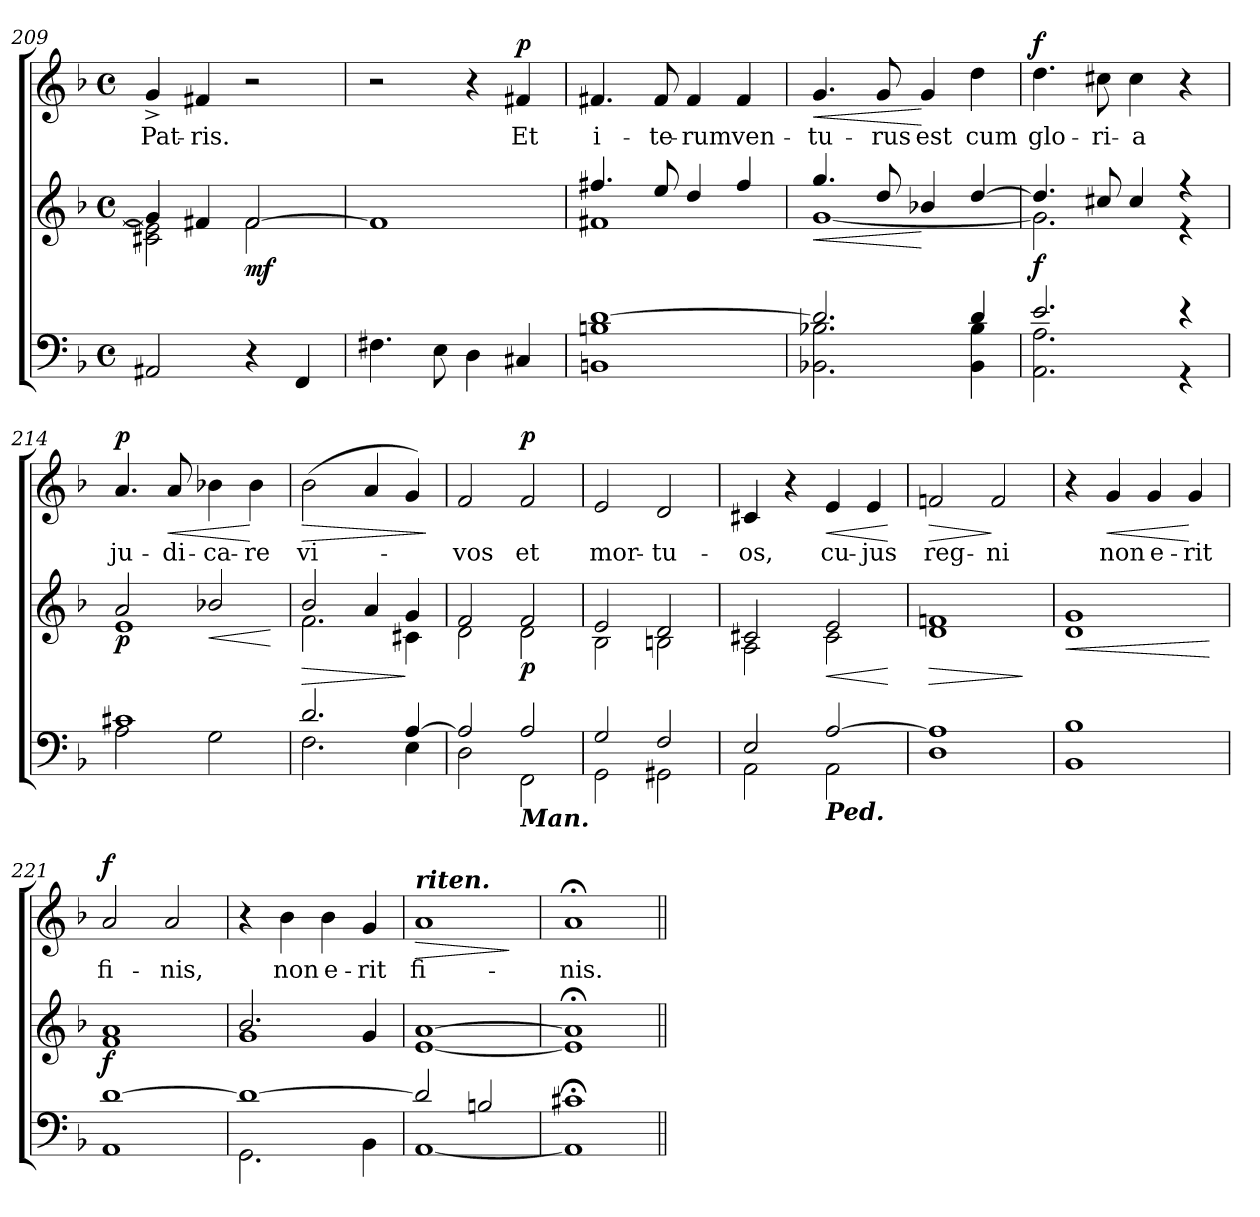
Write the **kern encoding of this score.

**kern	**kern	**dynam	**kern	**text	**dynam
*part2	*part2	*part2	*part1	*part1	*part1
*staff3	*staff2	*staff2/3	*staff1	*staff1	*staff1
*clefF4	*clefG2	*	*clefG2	*	*
*k[b-]	*k[b-]	*	*k[b-]	*	*
*F:	*F:	*	*F:	*	*
*M4/4	*M4/4	*	*M4/4	*	*
*met(c)	*met(c)	*	*met(c)	*	*
=209	=209	=209	=209	=209	=209
*	*^	*	*	*	*
!	!	!	!	!	!LO:LY:b	!
2AA#X/	4g/]	2c#X\ 2e\]	.	4g^>/	Pat-	.
!	!	!	!	!	!LO:LY:b	!
.	4f#X/	.	.	4f#X/	-ris.	.
!	!	!	!LO:DY:b	!	!	!
4r	[<2f#/	2f#\	mf	2r	.	.
4FF/	.	.	.	.	.	.
*	*v	*v	*	*	*	*
!!LO:LB:g=z
=210	=210	=210	=210	=210	=210
4.F#X\	1f#]	.	2r	.	.
8E\	.	.	.	.	.
4D\	.	.	4r	.	.
!	!	!	!	!LO:LY:b	!LO:DY:a
4C#X/	.	.	4f#X/	Et	p
=211	=211	=211	=211	=211	=211
*^	*^	*	*	*	*
!	!	!	!	!	!	!LO:LY:b	!
1Bn [>1d	1BBn	4.ff#X/	1f#X	.	4.f#X/	i-	.
!	!	!	!	!	!	!LO:LY:b	!
.	.	8ee/	.	.	8f#/	-te-	.
!	!	!	!	!	!	!LO:LY:b	!
.	.	4dd/	.	.	4f#/	-rum	.
!	!	!	!	!	!	!LO:LY:b	!
.	.	4ff#/	.	.	4f#/	ven-	.
=212	=212	=212	=212	=212	=212	=212	=212
!	!	!	!	!LO:HP:b	!	!LO:LY:b	!LO:HP:b
2.d/]	2.BB-X\ 2.B-X\	4.gg/	[<1g	<	4.g/	-tu-	<
!	!	!	!	!	!	!LO:LY:b	!
.	.	8dd/	.	.	8g/	-rus	.
!	!	!	!	!	!	!LO:LY:b	!
.	.	4b-X/	.	[	4g/	est	[
!	!	!	!	!	!	!LO:LY:b	!
4d/	4BB-\ 4B-\	[>4dd/	.	.	4dd\	cum	.
=213	=213	=213	=213	=213	=213	=213	=213
!	!	!	!	!LO:DY:b	!	!LO:LY:b	!LO:DY:a
2.e/	2.AA\ 2.A\	4.dd/]	2.g\]	f	4.dd\	glo-	f
!	!	!	!	!	!	!LO:LY:b	!
.	.	8cc#X/	.	.	8cc#X\	-ri-	.
!	!	!	!	!	!	!LO:LY:b	!
.	.	4cc#/	.	.	4cc#\	-a	.
4r	4r	4r	4r	.	4r	.	.
=214	=214	=214	=214	=214	=214	=214	=214
!	!	!	!	!LO:DY:b	!	!LO:LY:b	!LO:DY:a
1c#X	2A\	2a/	1e	p	4.a/	ju-	p
!	!	!	!	!	!	!LO:LY:b	!LO:HP:b
.	.	.	.	.	8a/	-di-	<
!	!	!	!	!LO:HP:b	!	!LO:LY:b	!
.	2G\	2b-X/	.	<	4b-X\	-ca-	.
!	!	!	!	!	!	!LO:LY:b	!
.	.	.	.	.	4b-\	-re	[
*v	*v	*	*	*	*	*	*
*	*v	*v	*	*	*	*
.	.	[	.	.	.
!!LO:LB:g=z
=215	=215	=215	=215	=215	=215
*^	*	*	*	*	*
!	!	!	!LO:HP:b	!	!LO:LY:b	!LO:HP:b
*	*	*^	*	*	*	*
2.d/	2.F\	2b-/	2.f\	>	(>2b-\	vi-	>
.	.	4a/	.	.	4a/	.	.
[>4A/	4E\	4g/	4c#X\	]	4g/)	.	.
*v	*v	*	*	*	*	*	*
*	*v	*v	*	*	*	*
.	.	.	.	.	]
=216	=216	=216	=216	=216	=216
*^	*^	*	*	*	*
!	!	!	!	!	!	!LO:LY:b	!
2A/]	2D\	2f/	2d\	.	2f/	-vos	.
!LO:TX:b:Bi:t=Man.	!	!	!	!	!	!	!
!	!	!	!	!LO:DY:b	!	!LO:LY:b	!LO:DY:a
2A/	2FF\	2f/	2d\	p	2f/	et	p
=217	=217	=217	=217	=217	=217	=217	=217
!	!	!	!	!	!	!LO:LY:b	!
2G/	2GG\	2e/	2B-\	.	2e/	mor-	.
!	!	!	!	!	!	!LO:LY:b	!
2F/	2GG#X\	2d/	2Bn\	.	2d/	-tu-	.
=218	=218	=218	=218	=218	=218	=218	=218
!	!	!	!	!	!	!LO:LY:b	!
2E/	2AA\	2c#X/	2A\	.	4c#X/	-os,	.
.	.	.	.	.	4r	.	.
!LO:TX:b:Bi:t=Ped.	!	!	!	!	!	!	!
!	!	!	!	!LO:HP:b	!	!LO:LY:b	!LO:HP:b
[>2A/	2AA\	2e/	2c#\	<	4e/	cu-	<
!	!	!	!	!	!	!LO:LY:b	!
.	.	.	.	.	4e/	-jus	.
*v	*v	*	*	*	*	*	*
*	*v	*v	*	*	*	*
.	.	[	.	.	[
=219	=219	=219	=219	=219	=219
*^	*	*	*	*	*
!	!	!	!LO:HP:b	!	!LO:LY:b	!LO:HP:b
*	*	*^	*	*	*	*
1A]	1D	1fn	1d	>	2fn/	reg-	>
!	!	!	!	!	!	!LO:LY:b	!
.	.	.	.	.	2f/	-ni	]
*v	*v	*	*	*	*	*	*
*	*v	*v	*	*	*	*
.	.	]	.	.	.
=220	=220	=220	=220	=220	=220
*^	*^	*	*	*	*
!	!	!	!	!LO:HP:b	!	!	!
1B-	1BB-	1g	1d	<	4r	.	.
!	!	!	!	!	!	!LO:LY:b	!LO:HP:b
.	.	.	.	.	4g/	non	<
!	!	!	!	!	!	!LO:LY:b	!
.	.	.	.	.	4g/	e-	.
!	!	!	!	!	!	!LO:LY:b	!
.	.	.	.	.	4g/	-rit	[
*v	*v	*	*	*	*	*	*
*	*v	*v	*	*	*	*
.	.	[	.	.	.
=221	=221	=221	=221	=221	=221
*^	*^	*	*	*	*
!	!	!	!	!LO:DY:b	!	!LO:LY:b	!LO:DY:a
[>1d	1AA	1a	1f	f	2a/	fi-	f
!	!	!	!	!	!	!LO:LY:b	!
.	.	.	.	.	2a/	-nis,	.
!!LO:LB:g=z
=222	=222	=222	=222	=222	=222	=222	=222
1d_	2.GG\	2.b-/	1g	.	4r	.	.
!	!	!	!	!	!	!LO:LY:b	!
.	.	.	.	.	4b-\	non	.
!	!	!	!	!	!	!LO:LY:b	!
.	.	.	.	.	4b-\	e-	.
!	!	!	!	!	!	!LO:LY:b	!
.	4BB-\	4g/	.	.	4g/	-rit	.
=223	=223	=223	=223	=223	=223	=223	=223
!	!	!	!	!	!LO:TX:a:Bi:t=riten.	!	!
!	!	!	!	!	!	!LO:LY:b	!LO:HP:b
2d/]	[<1AA	[>1a	[<1e	.	1a	fi-	>
2Bn/	.	.	.	.	.	.	.
*v	*v	*	*	*	*	*	*
*	*v	*v	*	*	*	*
.	.	.	.	.	]
=224	=224	=224	=224	=224	=224
*^	*^	*	*	*	*
!	!	!	!	!	!	!LO:LY:b	!
1c#X;<	1AA]	1a;<]	1e]	.	1a;<	-nis.	.
*v	*v	*	*	*	*	*	*
*	*v	*v	*	*	*	*
=||	=||	=||	=||	=||	=||
*-	*-	*-	*-	*-	*-
